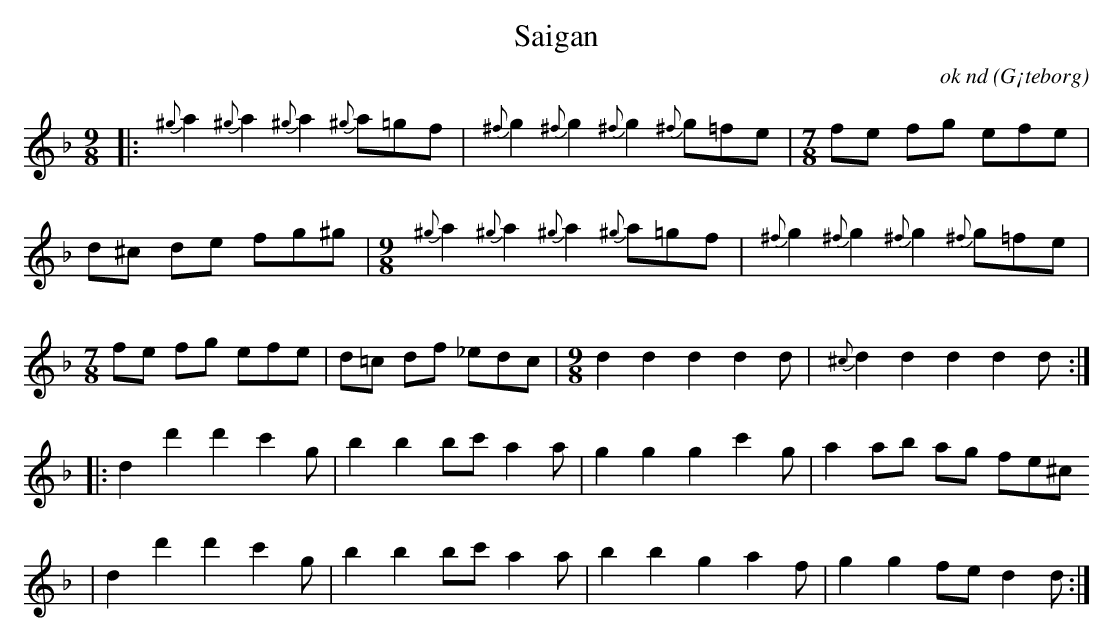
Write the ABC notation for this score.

X:1
T:Saigan
C:ok nd
O:G¡teborg
M:9/8
L:1/4
K:Dm
|: {^g}a {^g}a {^g}a {^g}a/=g/f/ | {^f}g {^f}g {^f}g {^f}g/=f/e/ |[M:7/8] f/e/ f/g/ e/f/e/|
d/^c/ d/e/ f/g/^g/ |[M:9/8] {^g}a {^g}a {^g}a {^g}a/=g/f/ | {^f}g {^f}g {^f}g {^f}g/=f/e/|
[M:7/8] f/e/ f/g/ e/f/e/ | d/=c/ d/f/ _e/d/c/ |[M:9/8] d d d d d/ | {^c}d d d d d/:|
|: d d' d' c' g/ | b b b/c'/ a a/ | g g g c' g/ | a a/b/ a/g/ f/e/^c/
| d d' d' c' g/ | b b b/c'/ a a/ |b b g a f/ | g g f/e/ d d/ :|
